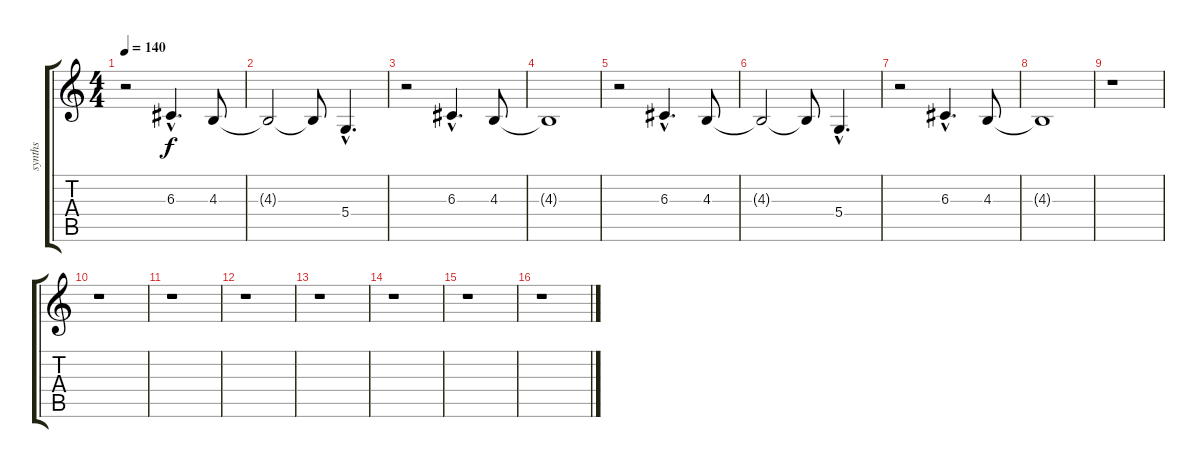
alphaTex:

\track ("synths" "synths") {instrument lead5charang}
\staff {score tabs}
\tuning (E4 B3 G3 D3 A2 E2) {hide}
\ts (4 4)
\tempo 140
\clef g2
\ks c
r.2{dy f} 6.3{hac}.4{d} 4.3.8 |
4.3{t}.2 4.3{t}.8 5.4{hac}.4{d} |
r.2 6.3{hac}.4{d} 4.3.8 |
4.3{t}.1 |
r.2 6.3{hac}.4{d} 4.3.8 |
4.3{t}.2 4.3{t}.8 5.4{hac}.4{d} |
r.2 6.3{hac}.4{d} 4.3.8 |
4.3{t}.1 |
r.1 |
r.1 |
r.1 |
r.1 |
r.1 |
r.1 |
r.1 |
r.1
